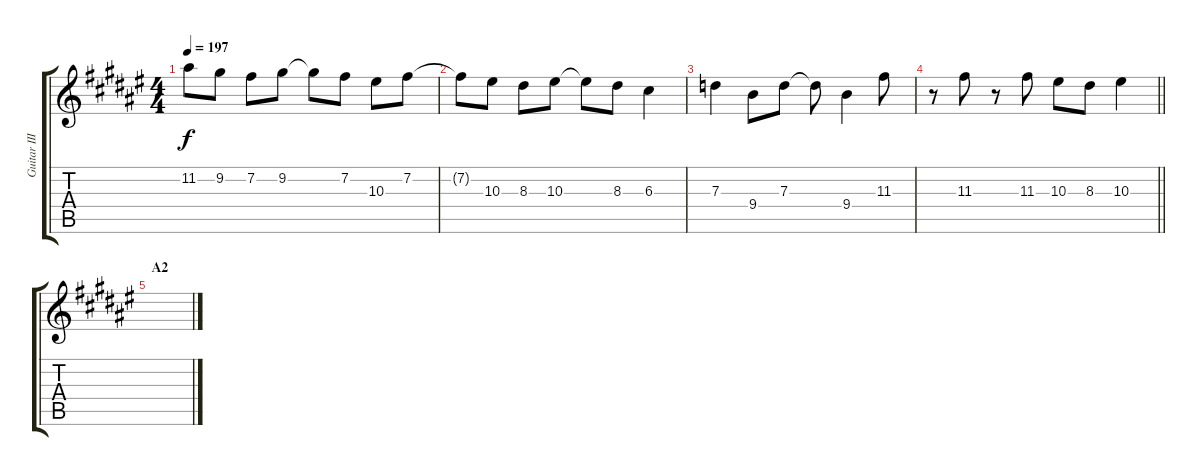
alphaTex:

\track ("Guitar III (Nakano Azusa)" "Guitar III") {instrument distortionguitar}
\staff {score tabs}
\tuning (E4 B3 G3 D3 A2 E2) {hide}
\ts (4 4)
\tempo 197
\clef g2
\ks f#
11.2.8{dy f} 9.2.8 7.2.8 9.2.8 9.2{t}.8 7.2.8 10.3.8 7.2.8 |
7.2{t}.8 10.3.8 8.3.8 10.3.8 10.3{t}.8 8.3.8 6.3.4 |
7.3.4 9.4.8 7.3.8 7.3{t}.8 9.4.4 11.3.8 |
\barLineRight lightlight
r.8 11.3.8 r.8 11.3.8 10.3.8 8.3.8 10.3.4 |
\section ("" "A2")
